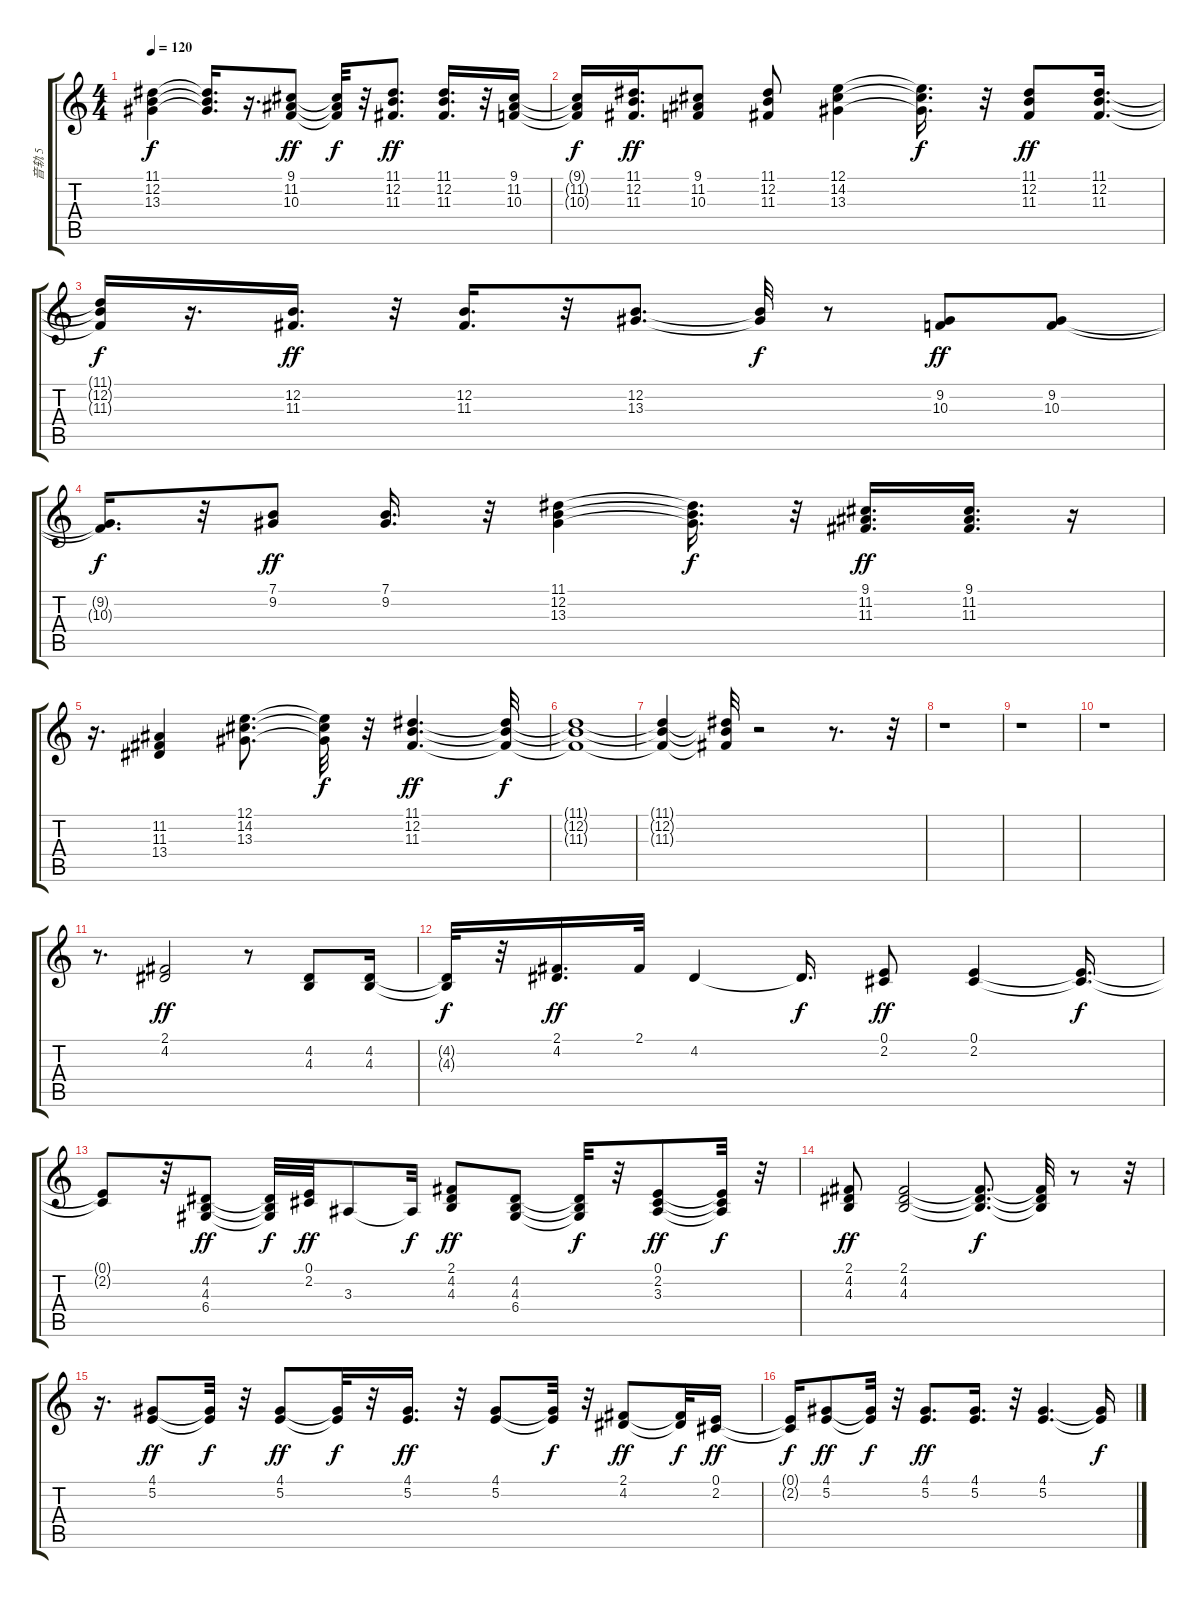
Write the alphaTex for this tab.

\track ("音轨 5" "音轨 5") {instrument flute}
\staff {score tabs}
\tuning (E4 B3 G3 D3 A2 E2) {hide}
\ts (4 4)
\tempo 120
\clef g2
\ks c
(11.1{t} 12.2{t} 13.3{t}).4{dy f} (11.1{t} 12.2{t} 13.3{t}).16{d} r.16{d} (9.1 11.2 10.3).8{dy ff} (9.1{t} 11.2{t} 10.3{t}).32{dy f} r.32 (11.1 12.2 11.3).8{d dy ff} (11.1 12.2 11.3).16{d} r.32 (9.1 11.2 10.3).16 |
(9.1{t} 11.2{t} 10.3{t}).16{dy f} (11.1 12.2 11.3).16{d dy ff} (9.1 11.2 10.3).8 (11.1 12.2 11.3).8 (12.1 14.2 13.3).4 (12.1{t} 14.2{t} 13.3{t}).16{d dy f} r.32 (11.1 12.2 11.3).8{dy ff} (11.1 12.2 11.3).16{d} |
(11.1{t} 12.2{t} 11.3{t}).16{dy f} r.16{d} (12.2 11.3).16{d dy ff} r.32 (12.2 11.3).16{d} r.32 (12.2 13.3).8{d} (12.2{t} 13.3{t}).32{dy f} r.8 (9.2 10.3).8{dy ff} (9.2 10.3).8 |
(9.2{t} 10.3{t}).16{d dy f} r.32 (7.1 9.2).8{dy ff} (7.1 9.2).16{d} r.32 (11.1 12.2 13.3).4 (11.1{t} 12.2{t} 13.3{t}).16{d dy f} r.32 (9.1 11.2 11.3).16{d dy ff} (9.1 11.2 11.3).16{d} r.16 |
r.16{d} (11.2 11.3 13.4).4 (12.1 14.2 13.3).8{d} (12.1{t} 14.2{t} 13.3{t}).32{dy f} r.32 (11.1 12.2 11.3).4{d dy ff} (11.1{t} 12.2{t} 11.3{t}).32{dy f} |
(11.1{t} 12.2{t} 11.3{t}).1 |
(11.1{t} 12.2{t} 11.3{t}).4 (11.1{t} 12.2{t} 11.3{t}).32 r.2 r.8{d} r.32 |
r.1 |
r.1 |
r.1 |
r.8{d} (2.1 4.2).2{dy ff} r.8 (4.2 4.3).8 (4.2 4.3).16 |
(4.2{t} 4.3{t}).32{dy f} r.32 (2.1 4.2).16{d dy ff} 2.1.32 4.2.4 4.2{t}.16{d dy f} (0.1 2.2).8{dy ff} (0.1 2.2).4 (0.1{t} 2.2{t}).16{d dy f} |
(0.1{t} 2.2{t}).8 r.32 (4.2 4.3 6.4).8{dy ff} (4.2{t} 4.3{t} 6.4{t}).32{dy f} (0.1 2.2).32{dy ff} 3.3.8 3.3{t}.32{dy f} (2.1 4.2 4.3).8{dy ff} (4.2 4.3 6.4).8 (4.2{t} 4.3{t} 6.4{t}).32{dy f} r.32 (0.1 2.2 3.3).8{dy ff} (0.1{t} 2.2{t} 3.3{t}).32{dy f} r.32 |
(2.1 4.2 4.3).8{dy ff} (2.1 4.2 4.3).2 (2.1{t} 4.2{t} 4.3{t}).8{d dy f} (2.1{t} 4.2{t} 4.3{t}).32 r.8 r.32 |
r.16{d} (4.1 5.2).8{dy ff} (4.1{t} 5.2{t}).32{dy f} r.32 (4.1 5.2).8{dy ff} (4.1{t} 5.2{t}).32{dy f} r.32 (4.1 5.2).16{d dy ff} r.32 (4.1 5.2).8 (4.1{t} 5.2{t}).32{dy f} r.32 (2.1 4.2).8{dy ff} (2.1{t} 4.2{t}).32{dy f} (0.1 2.2).16{dy ff} |
(0.1{t} 2.2{t}).16{dy f} (4.1 5.2).8{dy ff} (4.1{t} 5.2{t}).32{dy f} r.32 (4.1 5.2).8{d dy ff} (4.1 5.2).16{d} r.32 (4.1 5.2).4{d} (4.1{t} 5.2{t}).16{dy f}
